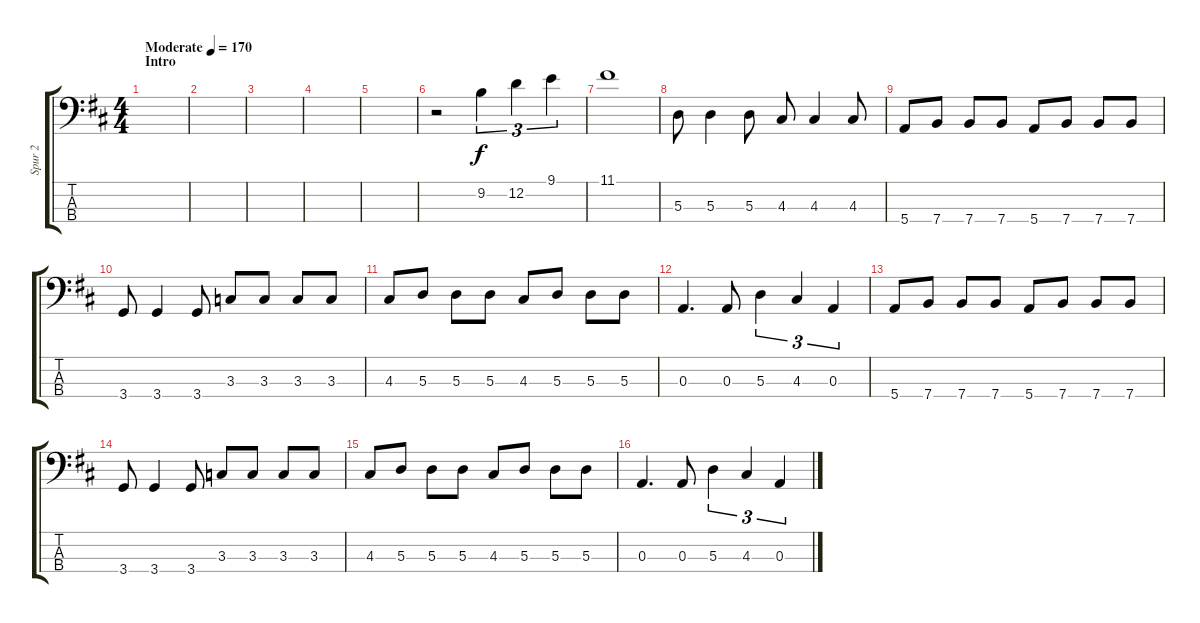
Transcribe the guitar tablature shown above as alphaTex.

\track ("Spur 2" "Spur 2") {instrument electricbasspick}
\staff {score tabs}
\tuning (G2 D2 A1 E1) {hide}
\ts (4 4)
\section ("" "Intro")
\tempo (170 "Moderate")
\clef f4
\ks d
|
|
|
|
|
r.2 9.2.4{tu (3 2)} 12.2.4{tu (3 2)} 9.1.4{tu (3 2)} |
11.1.1 |
5.3.8 5.3.4 5.3.8 4.3.8 4.3.4 4.3.8 |
5.4.8 7.4.8 7.4.8 7.4.8 5.4.8 7.4.8 7.4.8 7.4.8 |
3.4.8 3.4.4 3.4.8 3.3.8 3.3.8 3.3.8 3.3.8 |
4.3.8 5.3.8 5.3.8 5.3.8 4.3.8 5.3.8 5.3.8 5.3.8 |
0.3.4{d} 0.3.8 5.3.4{tu (3 2)} 4.3.4{tu (3 2)} 0.3.4{tu (3 2)} |
5.4.8 7.4.8 7.4.8 7.4.8 5.4.8 7.4.8 7.4.8 7.4.8 |
3.4.8 3.4.4 3.4.8 3.3.8 3.3.8 3.3.8 3.3.8 |
4.3.8 5.3.8 5.3.8 5.3.8 4.3.8 5.3.8 5.3.8 5.3.8 |
0.3.4{d} 0.3.8 5.3.4{tu (3 2)} 4.3.4{tu (3 2)} 0.3.4{tu (3 2)}
